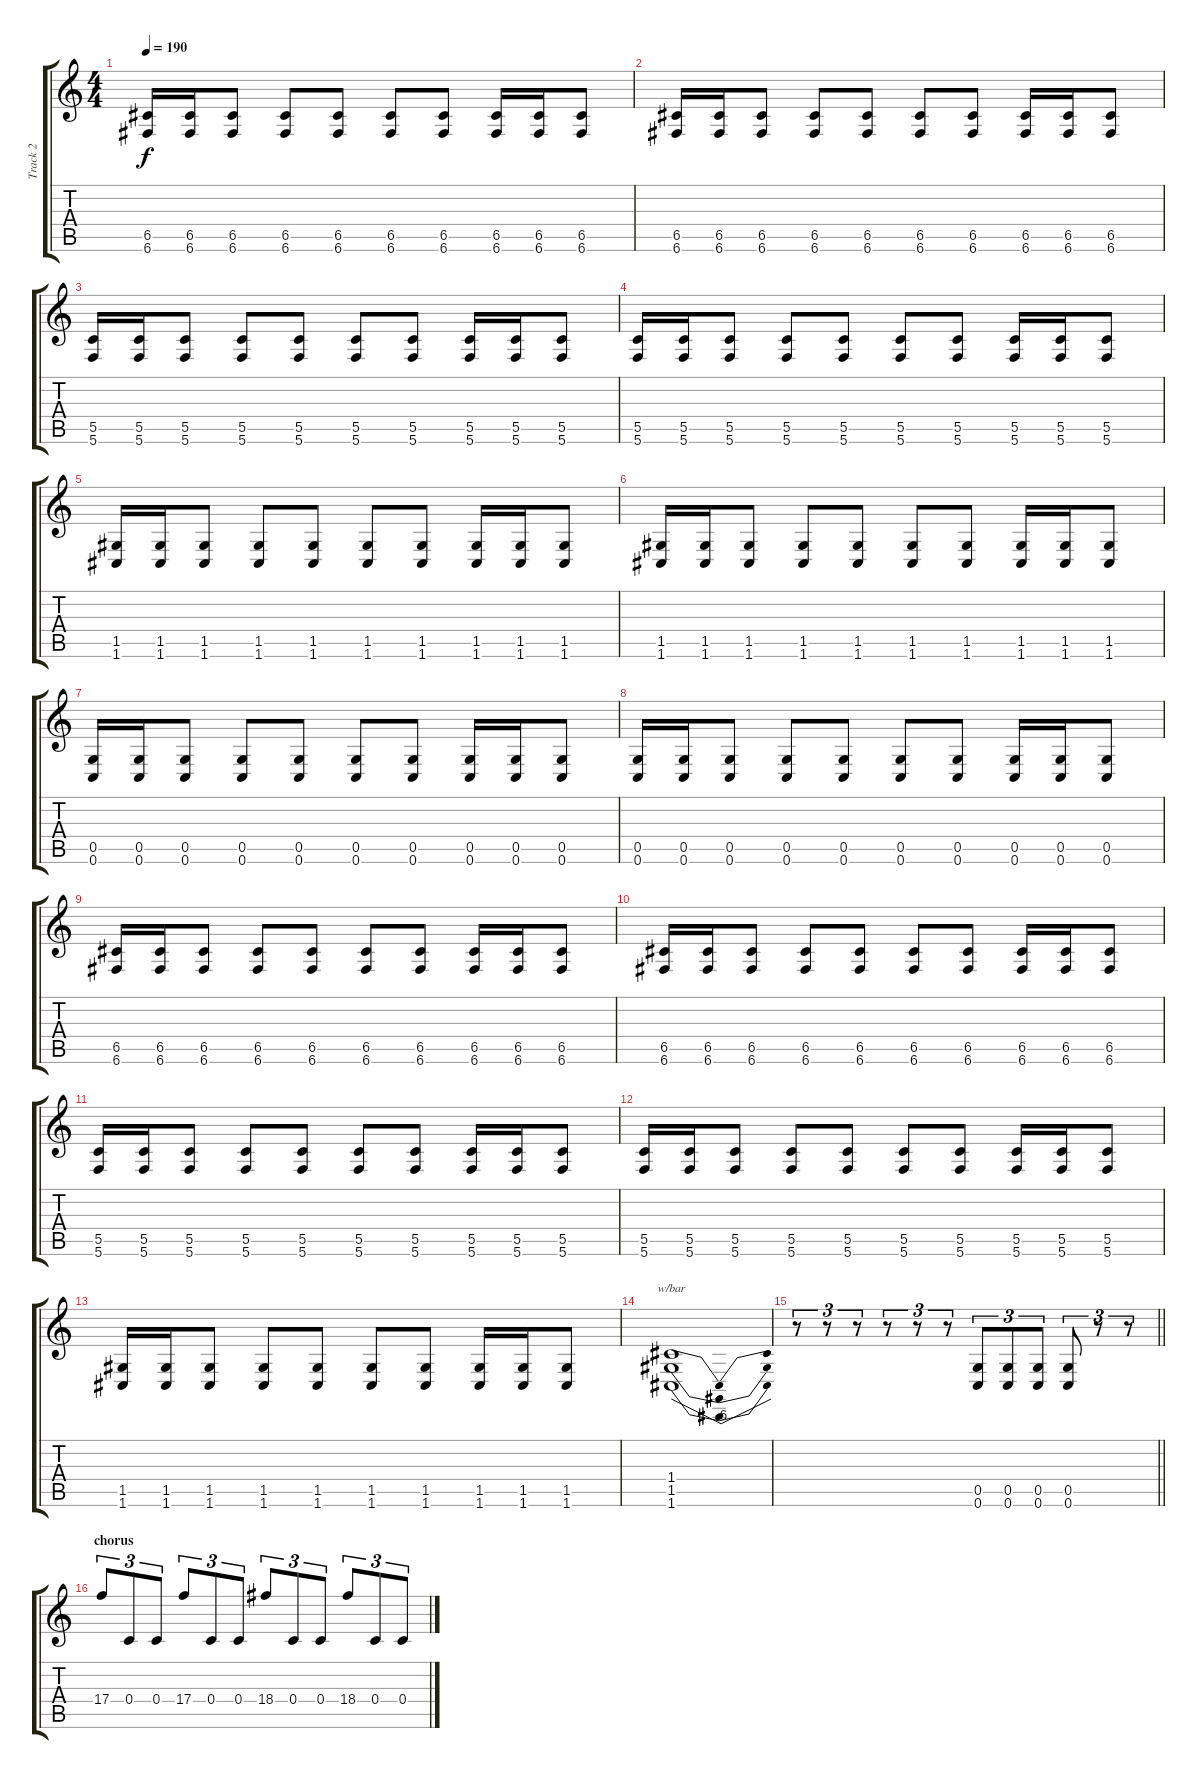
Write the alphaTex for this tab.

\track ("Track 2" "Track 2") {instrument distortionguitar}
\staff {score tabs}
\tuning (D4 A3 F3 C3 G2 C2) {hide}
\ts (4 4)
\tempo 190
\clef g2
\ks c
(6.5 6.6).16{dy f} (6.5 6.6).16 (6.5 6.6).8 (6.5 6.6).8 (6.5 6.6).8 (6.5 6.6).8 (6.5 6.6).8 (6.5 6.6).16 (6.5 6.6).16 (6.5 6.6).8 |
(6.5 6.6).16 (6.5 6.6).16 (6.5 6.6).8 (6.5 6.6).8 (6.5 6.6).8 (6.5 6.6).8 (6.5 6.6).8 (6.5 6.6).16 (6.5 6.6).16 (6.5 6.6).8 |
(5.5 5.6).16 (5.5 5.6).16 (5.5 5.6).8 (5.5 5.6).8 (5.5 5.6).8 (5.5 5.6).8 (5.5 5.6).8 (5.5 5.6).16 (5.5 5.6).16 (5.5 5.6).8 |
(5.5 5.6).16 (5.5 5.6).16 (5.5 5.6).8 (5.5 5.6).8 (5.5 5.6).8 (5.5 5.6).8 (5.5 5.6).8 (5.5 5.6).16 (5.5 5.6).16 (5.5 5.6).8 |
(1.5 1.6).16 (1.5 1.6).16 (1.5 1.6).8 (1.5 1.6).8 (1.5 1.6).8 (1.5 1.6).8 (1.5 1.6).8 (1.5 1.6).16 (1.5 1.6).16 (1.5 1.6).8 |
(1.5 1.6).16 (1.5 1.6).16 (1.5 1.6).8 (1.5 1.6).8 (1.5 1.6).8 (1.5 1.6).8 (1.5 1.6).8 (1.5 1.6).16 (1.5 1.6).16 (1.5 1.6).8 |
(0.5 0.6).16 (0.5 0.6).16 (0.5 0.6).8 (0.5 0.6).8 (0.5 0.6).8 (0.5 0.6).8 (0.5 0.6).8 (0.5 0.6).16 (0.5 0.6).16 (0.5 0.6).8 |
(0.5 0.6).16 (0.5 0.6).16 (0.5 0.6).8 (0.5 0.6).8 (0.5 0.6).8 (0.5 0.6).8 (0.5 0.6).8 (0.5 0.6).16 (0.5 0.6).16 (0.5 0.6).8 |
(6.5 6.6).16 (6.5 6.6).16 (6.5 6.6).8 (6.5 6.6).8 (6.5 6.6).8 (6.5 6.6).8 (6.5 6.6).8 (6.5 6.6).16 (6.5 6.6).16 (6.5 6.6).8 |
(6.5 6.6).16 (6.5 6.6).16 (6.5 6.6).8 (6.5 6.6).8 (6.5 6.6).8 (6.5 6.6).8 (6.5 6.6).8 (6.5 6.6).16 (6.5 6.6).16 (6.5 6.6).8 |
(5.5 5.6).16 (5.5 5.6).16 (5.5 5.6).8 (5.5 5.6).8 (5.5 5.6).8 (5.5 5.6).8 (5.5 5.6).8 (5.5 5.6).16 (5.5 5.6).16 (5.5 5.6).8 |
(5.5 5.6).16 (5.5 5.6).16 (5.5 5.6).8 (5.5 5.6).8 (5.5 5.6).8 (5.5 5.6).8 (5.5 5.6).8 (5.5 5.6).16 (5.5 5.6).16 (5.5 5.6).8 |
(1.5 1.6).16 (1.5 1.6).16 (1.5 1.6).8 (1.5 1.6).8 (1.5 1.6).8 (1.5 1.6).8 (1.5 1.6).8 (1.5 1.6).16 (1.5 1.6).16 (1.5 1.6).8 |
(1.4 1.5 1.6).1{tbe (dip default 0 0 30 -24 60 0)} |
\barLineRight lightlight
r.8{tu (3 2)} r.8{tu (3 2)} r.8{tu (3 2)} r.8{tu (3 2)} r.8{tu (3 2)} r.8{tu (3 2)} (0.5 0.6).8{tu (3 2)} (0.5 0.6).8{tu (3 2)} (0.5 0.6).8{tu (3 2)} (0.5 0.6).8{tu (3 2)} r.8{tu (3 2)} r.8{tu (3 2)} |
\section ("" "chorus")
17.4.8{tu (3 2)} 0.4.8{tu (3 2)} 0.4.8{tu (3 2)} 17.4.8{tu (3 2)} 0.4.8{tu (3 2)} 0.4.8{tu (3 2)} 18.4.8{tu (3 2)} 0.4.8{tu (3 2)} 0.4.8{tu (3 2)} 18.4.8{tu (3 2)} 0.4.8{tu (3 2)} 0.4.8{tu (3 2)}
